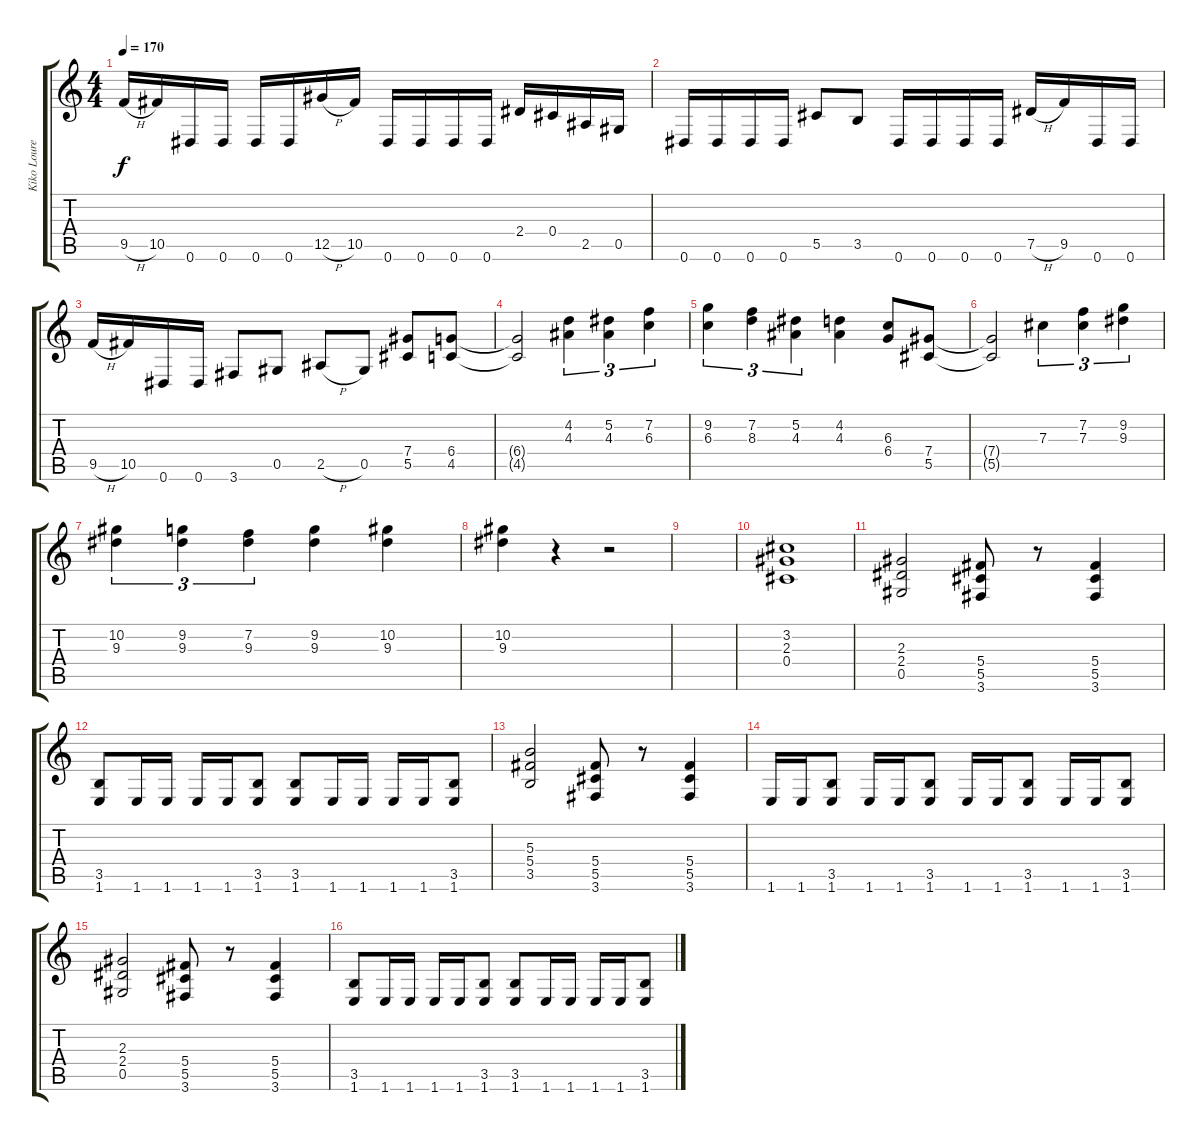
\track ("Kiko Loureiro" "Kiko Loure") {instrument distortionguitar}
\staff {score tabs}
\tuning (Eb4 Bb3 Gb3 Db3 Ab2 Eb2) {hide}
\ts (4 4)
\tempo 170
\clef g2
\ks c
9.5{h}.16{dy f} 10.5.16 0.6.16 0.6.16 0.6.16 0.6.16 12.5{h}.16 10.5.16 0.6.16 0.6.16 0.6.16 0.6.16 2.4.16 0.4.16 2.5.16 0.5.16 |
0.6.16 0.6.16 0.6.16 0.6.16 5.5.8 3.5.8 0.6.16 0.6.16 0.6.16 0.6.16 7.5{h}.16 9.5.16 0.6.16 0.6.16 |
9.5{h}.16 10.5.16 0.6.16 0.6.16 3.6.8 0.5.8 2.5{h}.8 0.5.8 (7.4 5.5).8 (6.4 4.5).8 |
(6.4{t} 4.5{t}).2 (4.2 4.3).4{tu (3 2)} (5.2 4.3).4{tu (3 2)} (7.2 6.3).4{tu (3 2)} |
(9.2 6.3).4{tu (3 2)} (7.2 8.3).4{tu (3 2)} (5.2 4.3).4{tu (3 2)} (4.2 4.3).4 (6.3 6.4).8 (7.4 5.5).8 |
(7.4{t} 5.5{t}).2 7.3.4{tu (3 2)} (7.2 7.3).4{tu (3 2)} (9.2 9.3).4{tu (3 2)} |
(10.2 9.3).4{tu (3 2)} (9.2 9.3).4{tu (3 2)} (7.2 9.3).4{tu (3 2)} (9.2 9.3).4 (10.2 9.3).4 |
(10.2 9.3).4 r.4 r.2 |
|
(3.2 2.3 0.4).1 |
(2.3 2.4 0.5).2 (5.4 5.5 3.6).8 r.8 (5.4 5.5 3.6).4 |
(3.5 1.6).8 1.6.16 1.6.16 1.6.16 1.6.16 (3.5 1.6).8 (3.5 1.6).8 1.6.16 1.6.16 1.6.16 1.6.16 (3.5 1.6).8 |
(5.3 5.4 3.5).2 (5.4 5.5 3.6).8 r.8 (5.4 5.5 3.6).4 |
1.6.16 1.6.16 (3.5 1.6).8 1.6.16 1.6.16 (3.5 1.6).8 1.6.16 1.6.16 (3.5 1.6).8 1.6.16 1.6.16 (3.5 1.6).8 |
(2.3 2.4 0.5).2 (5.4 5.5 3.6).8 r.8 (5.4 5.5 3.6).4 |
(3.5 1.6).8 1.6.16 1.6.16 1.6.16 1.6.16 (3.5 1.6).8 (3.5 1.6).8 1.6.16 1.6.16 1.6.16 1.6.16 (3.5 1.6).8
